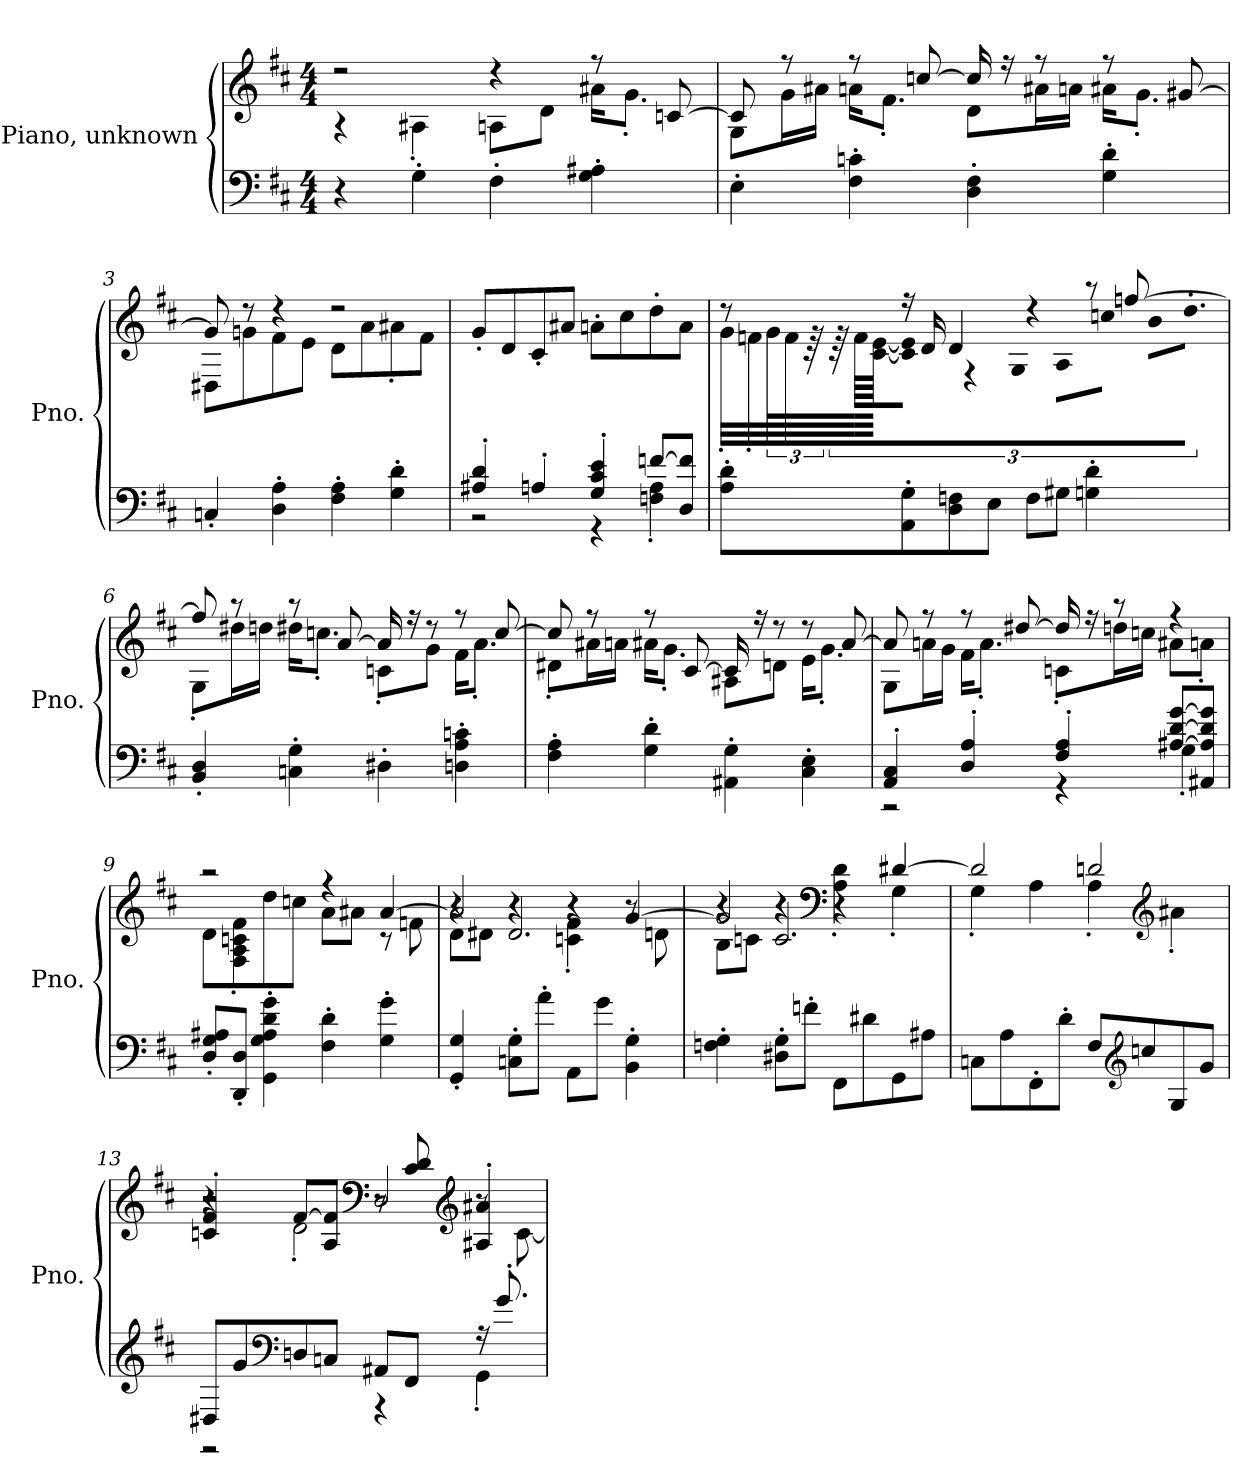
**kern	**kern
*part1	*part1
*staff2	*staff1
*I"Piano, unknown	*
*I'Pno.	*
*clefF4	*clefG2
*k[f#c#]	*k[f#c#]
*M4/4	*M4/4
*MM120	*MM120
=1	=1
*	*^
4r	2r	4r
4G'\	.	4A#X'\
4F#'\	4r	8An\L
.	.	8d\J
4G\' 4A#X\'	8r	16a#X\KL
.	.	8.g'\J
.	[8cn/	.
=2	=2	=2
4E'\	8c/]	8G\L
.	8r	16g\L
.	.	16a#X\JJ
4F#\' 4cn\'	8r	16an\KL
.	.	8.f#'\J
.	[8ccn/	.
4D\' 4F#\'	16cc/]	8d\L
.	16r	.
.	8r	16a#X\L
.	.	16an\JJ
4G\' 4d\'	8r	16a#X\KL
.	.	8.g'\J
.	[8g#X/	.
!!LO:LB:g=z	!!
=3	=3	=3
4Cn'/	8g#/]	8D#X\L
.	8r	8gn\
4D\' 4A\'	4r	8f#\
.	.	8e\J
4F#\' 4A\'	2r	8d\L
.	.	8a\
4G\' 4d\'	.	8a#X'\
.	.	8f#\J
*	*v	*v
=4	=4
*^	*
4A#X/' 4d/'	2r	8g'/L
.	.	8d/
4An'/	.	8c#'/
.	.	8a#X/J
4G/' 4c#/' 4e/'	4r	8an'\L
.	.	8cc#\
[8fn/L	4Fn\' 4A\'	8dd'\
8D/ 8f/]J	.	8a\J
*v	*v	*
=5	=5
*	*^
8A\' 8d\'L	8r	32g'\LLL
.	.	32fn'\
.	.	96g\L
.	.	96f\JJJJ
.	.	96r
.	.	96r
.	.	96f\LLLL
.	.	[96c#\ [96e\JJJ
8AA\' 8G\'	16r	8c#\] 8e\]J
.	16d/	.
8D\ 8Fn\	4d/	8r
8E\J	.	8G\
8F\L	4r	8A\L
8G#X\J	.	8ccn\J
4Gn\' 4d\'	8r	16b\KL
.	.	8.dd'\J
.	[8ffn/	.
!!LO:LB:g=z	!!
=6	=6	=6
4BB/' 4D/'	8ff/]	8G'\L
.	8r	16dd#X\L
.	.	16ddn\JJ
4Cn\' 4G\'	8r	16dd#X\KL
.	.	8.ccn'\J
.	[8a/	.
4D#X'\	16a/]	8cn'\L
.	16r	.
.	8r	8g\J
4Dn\' 4A\' 4cn\'	8r	16f#\KL
.	.	8.a'\J
.	[8cc/	.
=7	=7	=7
4F#\' 4A\'	8cc/]	8d#X'\L
.	8r	16a#X\L
.	.	16an\JJ
4G\' 4d\'	8r	16a#X\KL
.	.	8.g'\J
.	[8c#/	.
4AA#X\' 4G\'	16c#/]	8A#X\L
.	16r	.
.	8r	8dn\J
4C#\' 4E\'	8r	16e\KL
.	.	8.g'\J
.	[8a#/	.
!!LO:LB:g=z	!!
=8	=8	=8
*^	*	*
4AA/' 4C#/'	2r	8a#/]	8G\L
.	.	8r	16an\L
.	.	.	16g\JJ
4D/' 4A/'	.	8r	16f#\KL
.	.	.	8.a'\J
.	.	[8dd#X/	.
4F#/' 4A/'	4r	16dd#/]	8cn'\L
.	.	16r	.
.	.	8r	16ddn\L
.	.	.	16ccn\JJ
[8A#X/ [8d/ [8g/L	4G'\	4r	8a#X\L
8AA#X/ 8A#/] 8d/] 8g/]J	.	.	8an'\J
*v	*v	*	*
=9	=9	=9
8D/' 8G/' 8A#X/'L	2r	8d\L
8DD/' 8D/'J	.	8F#\' 8A\' 8cn\' 8f#\'
4GG\' 4G\' 4A#\' 4d\' 4g\'	.	8dd\
.	.	8ccn\J
4F#\' 4d\'	4r	8a\L
.	.	8a#X\J
4G\' 4g\'	[4a#/	8r
.	.	8fn\
=10	=10	=10
*	*	*^
4GG/' 4G/'	2a#/]	8d\L	4r
.	.	8d#X\J	.
8Cn\' 8G\'L	.	4r	2.d#/
8a'\J	.	.	.
8AA\L	4r	4cn\' 4f#\'	.
8g\J	.	.	.
4BB\' 4G\'	[4g/	8r	.
.	.	8dn\	.
!!LO:LB:g=z	!!	!!
=11	=11	=11	=11
4Fn\' 4G\'	2g/]	8B\L	4r
.	.	8cn\J	.
8D#X\' 8G\'L	.	4r	2.c/
8fn'\J	.	.	.
*	*clefF4	*	*
8FF#\L	4r	4A\' 4d\'	.
8d#X\	.	.	.
8GG\	[4d#X/	4G'\	.
8A#X\J	.	.	.
*	*	*v	*v
=12	=12	=12
8Cn\L	2d#/]	4G'\
8A\	.	.
8FF#'\	.	4A\
8d'\J	.	.
8F#/L	2dn/	4A'\
*clefG2	*	*
8ccn/	.	.
*	*clefG2	*
8G/	.	4a#X'\
8g/J	.	.
!!LO:LB:g=z
=13	=13	=13
*^	*	*^
8D#X/L	2r	4cn/' 4f#/'	4r	2r
8g/	.	.	.	.
*clefF4	*	*	*	*
8Dn/	.	[8f#/L	2d'\	.
8Cn/J	.	8A/ 8f#/]J	.	.
*	*	*clefF4	*	*
8AA#X/L	4r	8r	.	2D/
8FF#/J	.	8c/ 8d/	.	.
*	*	*clefG2	*	*
16r	4GG'\	4A#X/' 4a#X/'	8r	.
8.g'/	.	.	.	.
.	.	.	[8c\	.
*v	*v	*	*	*
*	*v	*v	*v
=	=
*-	*-
